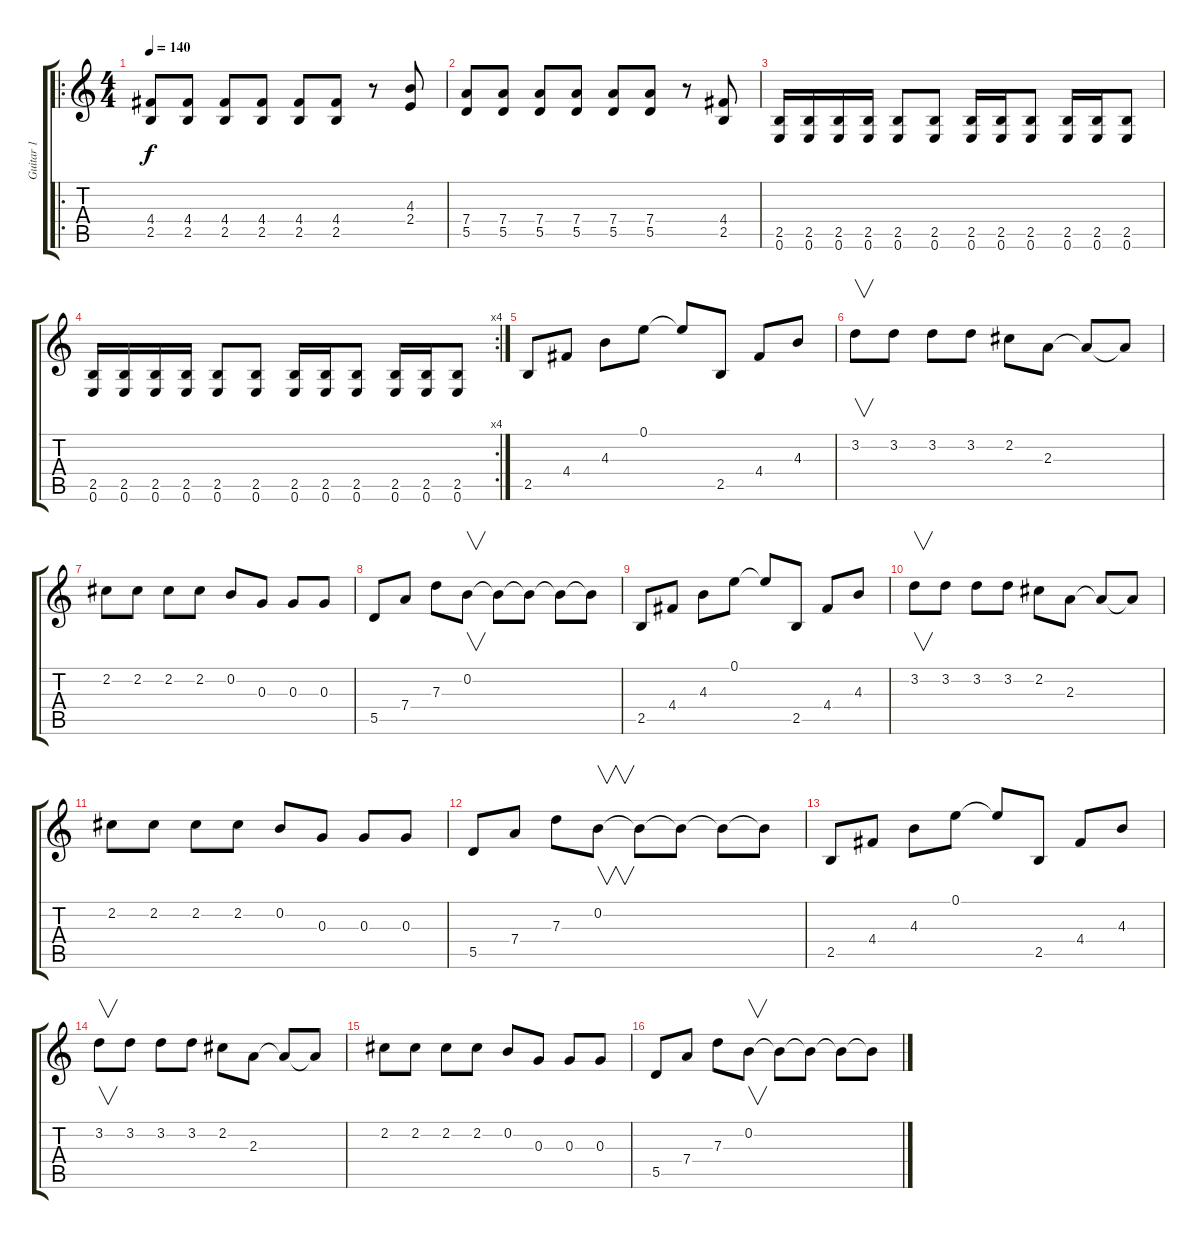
\track ("Guitar 1" "Guitar 1") {instrument distortionguitar}
\staff {score tabs}
\tuning (E4 B3 G3 D3 A2 E2) {hide}
\ro
\ts (4 4)
\tempo 140
\clef g2
\ks c
(4.4 2.5).8{dy f instrument distortionguitar} (4.4 2.5).8 (4.4 2.5).8 (4.4 2.5).8 (4.4 2.5).8 (4.4 2.5).8 r.8 (4.3 2.4).8 |
(7.4 5.5).8 (7.4 5.5).8 (7.4 5.5).8 (7.4 5.5).8 (7.4 5.5).8 (7.4 5.5).8 r.8 (4.4 2.5).8 |
(2.5 0.6).16 (2.5 0.6).16 (2.5 0.6).16 (2.5 0.6).16 (2.5 0.6).8 (2.5 0.6).8 (2.5 0.6).16 (2.5 0.6).16 (2.5 0.6).8 (2.5 0.6).16 (2.5 0.6).16 (2.5 0.6).8 |
\rc 4
(2.5 0.6).16 (2.5 0.6).16 (2.5 0.6).16 (2.5 0.6).16 (2.5 0.6).8 (2.5 0.6).8 (2.5 0.6).16 (2.5 0.6).16 (2.5 0.6).8 (2.5 0.6).16 (2.5 0.6).16 (2.5 0.6).8 |
2.5.8{instrument electricguitarclean} 4.4.8 4.3.8 0.1.8 0.1{t}.8 2.5.8 4.4.8 4.3.8 |
3.2.8{v} 3.2.8 3.2.8 3.2.8 2.2.8 2.3.8 2.3{t}.8 2.3{t}.8 |
2.2.8 2.2.8 2.2.8 2.2.8 0.2.8 0.3.8 0.3.8 0.3.8 |
5.5.8 7.4.8 7.3.8 0.2.8{v} 0.2{t}.8 0.2{t}.8 0.2{t}.8 0.2{t}.8 |
2.5.8{instrument electricguitarclean} 4.4.8 4.3.8 0.1.8 0.1{t}.8 2.5.8 4.4.8 4.3.8 |
3.2.8{v} 3.2.8 3.2.8 3.2.8 2.2.8 2.3.8 2.3{t}.8 2.3{t}.8 |
2.2.8 2.2.8 2.2.8 2.2.8 0.2.8 0.3.8 0.3.8 0.3.8 |
5.5.8 7.4.8 7.3.8 0.2.8{v} 0.2{t}.8 0.2{t}.8 0.2{t}.8 0.2{t}.8 |
2.5.8{instrument electricguitarclean} 4.4.8 4.3.8 0.1.8 0.1{t}.8 2.5.8 4.4.8 4.3.8 |
3.2.8{v} 3.2.8 3.2.8 3.2.8 2.2.8 2.3.8 2.3{t}.8 2.3{t}.8 |
2.2.8 2.2.8 2.2.8 2.2.8 0.2.8 0.3.8 0.3.8 0.3.8 |
5.5.8 7.4.8 7.3.8 0.2.8{v} 0.2{t}.8 0.2{t}.8 0.2{t}.8 0.2{t}.8
